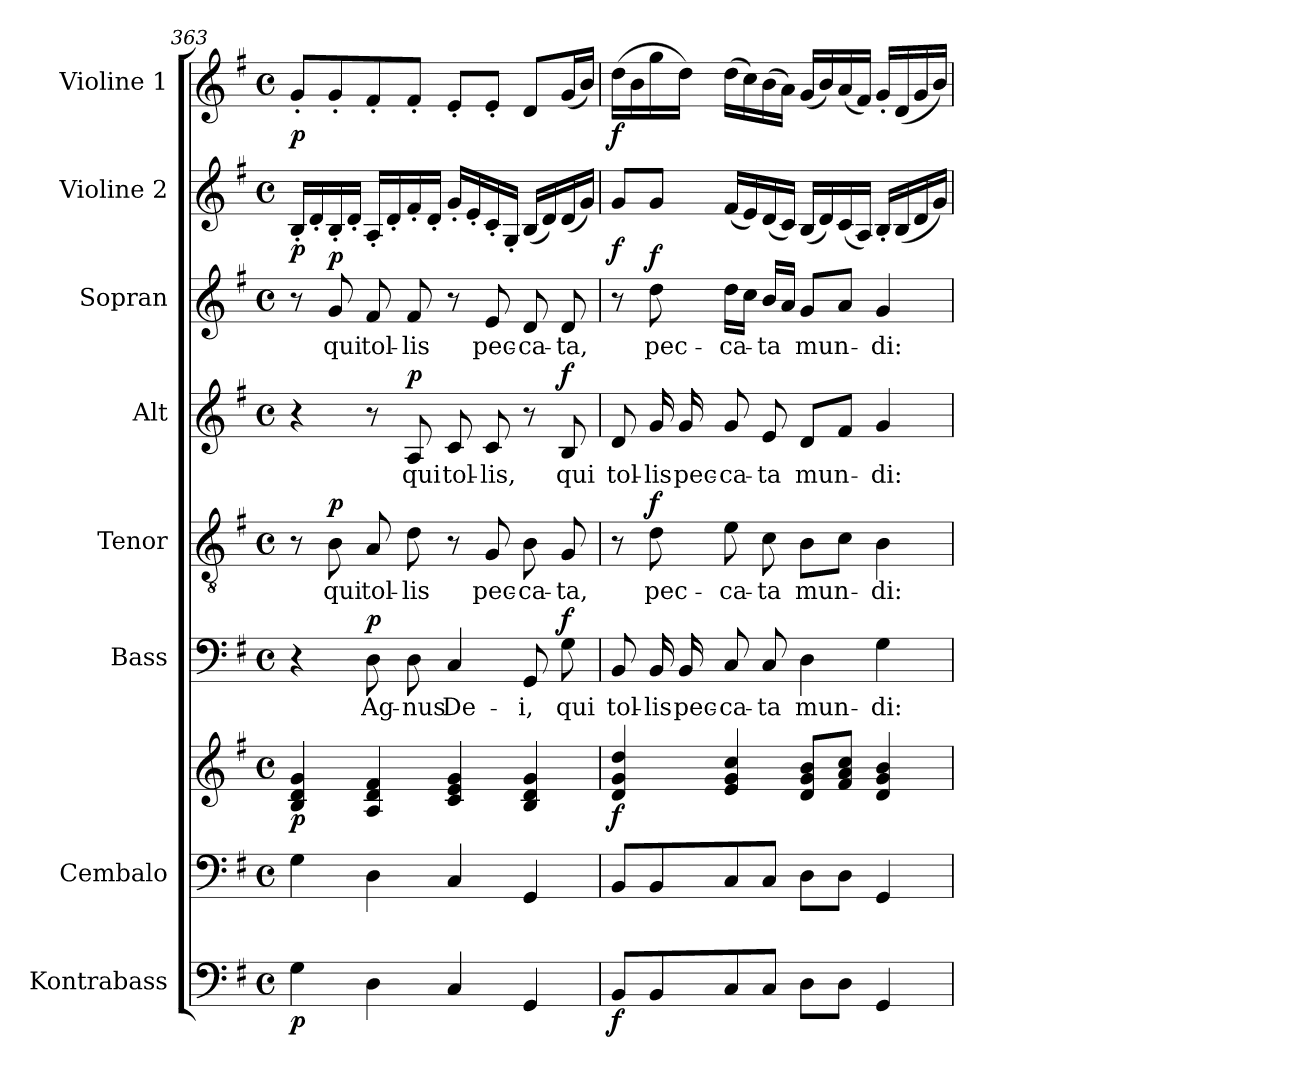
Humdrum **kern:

**kern	**dynam	**kern	**kern	**dynam	**kern	**text	**dynam	**kern	**text	**dynam	**kern	**text	**dynam	**kern	**text	**dynam	**kern	**dynam	**kern	**dynam
*part8	*part8	*part7	*part7	*part7	*part6	*part6	*part6	*part5	*part5	*part5	*part4	*part4	*part4	*part3	*part3	*part3	*part2	*part2	*part1	*part1
*staff9	*staff9	*staff8	*staff7	*staff7/8	*staff6	*staff6	*staff6	*staff5	*staff5	*staff5	*staff4	*staff4	*staff4	*staff3	*staff3	*staff3	*staff2	*staff2	*staff1	*staff1
*I"Kontrabass	*	*I"Cembalo	*	*	*I"Bass	*	*	*I"Tenor	*	*	*I"Alt	*	*	*I"Sopran	*	*	*I"Violine 2	*	*I"Violine 1	*
*I'Kb.	*	*I'Cemb.	*	*	*I'B.	*	*	*I'T.	*	*	*I'A.	*	*	*I'S.	*	*	*I'Vl. 2	*	*I'Vl. 1	*
*clefF4	*	*clefF4	*clefG2	*	*clefF4	*	*	*clefGv2	*	*	*clefG2	*	*	*clefG2	*	*	*clefG2	*	*clefG2	*
*ITrd7c12	*	*	*	*	*	*	*	*	*	*	*	*	*	*	*	*	*	*	*	*
*k[f#]	*	*k[f#]	*k[f#]	*	*k[f#]	*	*	*k[f#]	*	*	*k[f#]	*	*	*k[f#]	*	*	*k[f#]	*	*k[f#]	*
*G:	*	*G:	*G:	*	*G:	*	*	*G:	*	*	*G:	*	*	*G:	*	*	*G:	*	*G:	*
*M4/4	*	*M4/4	*M4/4	*	*M4/4	*	*	*M4/4	*	*	*M4/4	*	*	*M4/4	*	*	*M4/4	*	*M4/4	*
*met(c)	*	*met(c)	*met(c)	*	*met(c)	*	*	*met(c)	*	*	*met(c)	*	*	*met(c)	*	*	*met(c)	*	*met(c)	*
=363	=363	=363	=363	=363	=363	=363	=363	=363	=363	=363	=363	=363	=363	=363	=363	=363	=363	=363	=363	=363
!	!LO:DY:b	!	!	!LO:DY:b	!	!	!	!	!	!	!	!	!	!	!	!	!	!LO:DY:b	!	!LO:DY:b
4GG\	p	4G\	4B/ 4d/ 4g/	p	4r	.	.	8r	.	.	4r	.	.	8r	.	.	16B'</LL	p	8g'</L	p
.	.	.	.	.	.	.	.	.	.	.	.	.	.	.	.	.	16d'</	.	.	.
!	!	!	!	!	!	!	!	!	!LO:LY:b	!LO:DY:a	!	!	!	!	!LO:LY:b	!LO:DY:a	!	!	!	!
.	.	.	.	.	.	.	.	8B\	qui	p	.	.	.	8g/	qui	p	16B'</	.	8g'</	.
.	.	.	.	.	.	.	.	.	.	.	.	.	.	.	.	.	16d'</JJ	.	.	.
!	!	!	!	!	!	!LO:LY:b	!LO:DY:a	!	!LO:LY:b	!	!	!	!	!	!LO:LY:b	!	!	!	!	!
4DD\	.	4D\	4A/ 4d/ 4f#/	.	8D\	Ag-	p	8A/	tol-	.	8r	.	.	8f#/	tol-	.	16A'</LL	.	8f#'</	.
.	.	.	.	.	.	.	.	.	.	.	.	.	.	.	.	.	16d'</	.	.	.
!	!	!	!	!	!	!LO:LY:b	!	!	!LO:LY:b	!	!	!LO:LY:b	!LO:DY:a	!	!LO:LY:b	!	!	!	!	!
.	.	.	.	.	8D\	-nus	.	8d\	-lis	.	8A/	qui	p	8f#/	-lis	.	16f#'</	.	8f#'</J	.
.	.	.	.	.	.	.	.	.	.	.	.	.	.	.	.	.	16d'</JJ	.	.	.
!	!	!	!	!	!	!LO:LY:b	!	!	!	!	!	!LO:LY:b	!	!	!	!	!	!	!	!
4CC/	.	4C/	4c/ 4e/ 4g/	.	4C/	De-	.	8r	.	.	8c/	tol-	.	8r	.	.	16g'</LL	.	8e'</L	.
.	.	.	.	.	.	.	.	.	.	.	.	.	.	.	.	.	16e'</	.	.	.
!	!	!	!	!	!	!	!	!	!LO:LY:b	!	!	!LO:LY:b	!	!	!LO:LY:b	!	!	!	!	!
.	.	.	.	.	.	.	.	8G/	pec-	.	8c/	-lis,	.	8e/	pec-	.	16c'</	.	8e'</J	.
.	.	.	.	.	.	.	.	.	.	.	.	.	.	.	.	.	16G'</JJ	.	.	.
!	!	!	!	!	!	!LO:LY:b	!	!	!LO:LY:b	!	!	!	!	!	!LO:LY:b	!	!	!	!	!
4GGG/	.	4GG/	4B/ 4d/ 4g/	.	8GG/	-i,	.	8B\	-ca-	.	8r	.	.	8d/	-ca-	.	(<16B/LL	.	8d/L	.
.	.	.	.	.	.	.	.	.	.	.	.	.	.	.	.	.	16d/)	.	.	.
!	!	!	!	!	!	!LO:LY:b	!LO:DY:a	!	!LO:LY:b	!	!	!LO:LY:b	!LO:DY:a	!	!LO:LY:b	!	!	!	!	!
.	.	.	.	.	8G\	qui	f	8G/	-ta,	.	8B/	qui	f	8d/	-ta,	.	(<16d/	.	(<16g/L	.
.	.	.	.	.	.	.	.	.	.	.	.	.	.	.	.	.	16g/JJ)	.	16b/JJ)	.
=364	=364	=364	=364	=364	=364	=364	=364	=364	=364	=364	=364	=364	=364	=364	=364	=364	=364	=364	=364	=364
!	!LO:DY:b	!	!	!LO:DY:b	!	!LO:LY:b	!	!	!	!	!	!LO:LY:b	!	!	!	!	!	!LO:DY:b	!	!LO:DY:b
8BBB/L	f	8BB/L	4d/ 4g/ 4dd/	f	8BB/	tol-	.	8r	.	.	8d/	tol-	.	8r	.	.	8g/L	f	(>16dd\LL	f
.	.	.	.	.	.	.	.	.	.	.	.	.	.	.	.	.	.	.	16b\	.
!	!	!	!	!	!	!LO:LY:b	!	!	!LO:LY:b	!LO:DY:a	!	!LO:LY:b	!	!	!LO:LY:b	!LO:DY:a	!	!	!	!
8BBB/	.	8BB/	.	.	16BB/	-lis	.	8d\	pec-	f	16g/	-lis	.	8dd\	pec-	f	8g/J	.	16gg\	.
!	!	!	!	!	!	!LO:LY:b	!	!	!	!	!	!LO:LY:b	!	!	!	!	!	!	!	!
.	.	.	.	.	16BB/	pec-	.	.	.	.	16g/	pec-	.	.	.	.	.	.	16dd\JJ)	.
!	!	!	!	!	!	!LO:LY:b	!	!	!LO:LY:b	!	!	!LO:LY:b	!	!	!LO:LY:b	!	!	!	!	!
8CC/	.	8C/	4e/ 4g/ 4cc/	.	8C/	-ca-	.	8e\	-ca-	.	8g/	-ca-	.	16dd\LL	-ca-	.	(<16f#/LL	.	(>16dd\LL	.
.	.	.	.	.	.	.	.	.	.	.	.	.	.	16cc\JJ	.	.	16e/)	.	16cc\)	.
!	!	!	!	!	!	!LO:LY:b	!	!	!LO:LY:b	!	!	!LO:LY:b	!	!	!LO:LY:b	!	!	!	!	!
8CC/J	.	8C/J	.	.	8C/	-ta	.	8c\	-ta	.	8e/	-ta	.	16b/LL	-ta	.	(<16d/	.	(>16b\	.
.	.	.	.	.	.	.	.	.	.	.	.	.	.	16a/JJ	.	.	16c/JJ)	.	16a\JJ)	.
!	!	!	!	!	!	!LO:LY:b	!	!	!LO:LY:b	!	!	!LO:LY:b	!	!	!LO:LY:b	!	!	!	!	!
8DD\L	.	8D\L	8d/ 8g/ 8b/L	.	4D\	mun-	.	8B\L	mun-	.	8d/L	mun-	.	8g/L	mun-	.	(<16B/LL	.	(<16g/LL	.
.	.	.	.	.	.	.	.	.	.	.	.	.	.	.	.	.	16d/)	.	16b/)	.
8DD\J	.	8D\J	8f#/ 8a/ 8cc/J	.	.	.	.	8c\J	.	.	8f#/J	.	.	8a/J	.	.	(<16c/	.	(<16a/	.
.	.	.	.	.	.	.	.	.	.	.	.	.	.	.	.	.	16A/JJ)	.	16f#/JJ)	.
!	!	!	!	!	!	!LO:LY:b	!	!	!LO:LY:b	!	!	!LO:LY:b	!	!	!LO:LY:b	!	!	!	!	!
4GGG/	.	4GG/	4d/ 4g/ 4b/	.	4G\	-di:	.	4B\	-di:	.	4g/	-di:	.	4g/	-di:	.	16B'</LL	.	16g'</LL	.
.	.	.	.	.	.	.	.	.	.	.	.	.	.	.	.	.	(<16B/	.	(<16d/	.
.	.	.	.	.	.	.	.	.	.	.	.	.	.	.	.	.	16d/	.	16g/	.
.	.	.	.	.	.	.	.	.	.	.	.	.	.	.	.	.	16g/JJ)	.	16b/JJ)	.
=	=	=	=	=	=	=	=	=	=	=	=	=	=	=	=	=	=	=	=	=
*-	*-	*-	*-	*-	*-	*-	*-	*-	*-	*-	*-	*-	*-	*-	*-	*-	*-	*-	*-	*-
